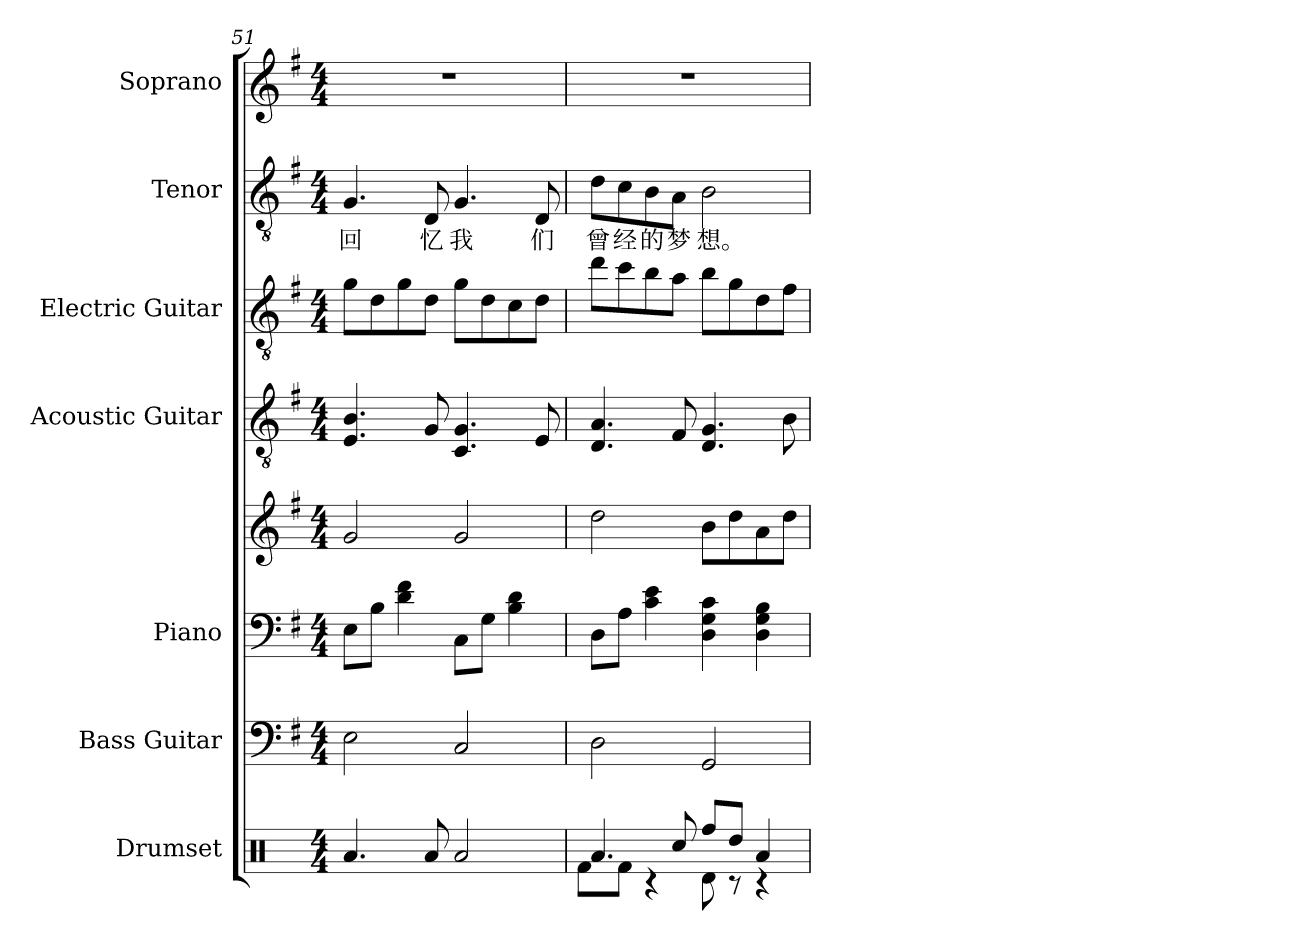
**kern	**kern	**kern	**kern	**kern	**kern	**kern	**text	**kern
*part7	*part6	*part5	*part5	*part4	*part3	*part2	*part2	*part1
*staff8	*staff7	*staff6	*staff5	*staff4	*staff3	*staff2	*staff2	*staff1
*I"Drumset	*I"Bass Guitar	*I"Piano	*	*I"Acoustic Guitar	*I"Electric Guitar	*I"Tenor	*	*I"Soprano
*I'Drs.	*I'B. Guit.	*I'Pno.	*	*I'Guit.	*I'El. Guit.	*I'T.	*	*I'S.
*clefX	*clefF4	*clefF4	*clefG2	*clefGv2	*clefGv2	*clefGv2	*	*clefG2
*	*ITrd7c12	*	*	*	*	*	*	*
*k[]	*k[f#]	*k[f#]	*k[f#]	*k[f#]	*k[f#]	*k[f#]	*	*k[f#]
*M4/4	*M4/4	*M4/4	*M4/4	*M4/4	*M4/4	*M4/4	*	*M4/4
=51	=51	=51	=51	=51	=51	=51	=51	=51
!	!	!	!	!	!	!	!LO:LY:b	!
4.Ra/	2EE\	8E\L	2g/	4.E/ 4.B/	8g\L	4.G/	回	1r
.	.	8B\J	.	.	8d\	.	.	.
.	.	4d\ 4f#\	.	.	8g\	.	.	.
!	!	!	!	!	!	!	!LO:LY:b	!
8Ra/	.	.	.	8G/	8d\J	8D/	忆	.
!	!	!	!	!	!	!	!LO:LY:b	!
2Ra/	2CC/	8C\L	2g/	4.C/ 4.G/	8g\L	4.G/	我	.
.	.	8G\J	.	.	8d\	.	.	.
.	.	4B\ 4d\	.	.	8c\	.	.	.
!	!	!	!	!	!	!	!LO:LY:b	!
.	.	.	.	8E/	8d\J	8D/	们	.
=52	=52	=52	=52	=52	=52	=52	=52	=52
*^	*	*	*	*	*	*	*	*
!	!	!	!	!	!	!	!	!LO:LY:b	!
4.Ra/	8Rf\L	2DD\	8D\L	2dd\	4.D/ 4.A/	8dd\L	8d\L	曾	1r
!	!	!	!	!	!	!	!	!LO:LY:b	!
.	8Rf\J	.	8A\J	.	.	8cc\	8c\	经	.
!	!	!	!	!	!	!	!	!LO:LY:b	!
.	4r	.	4c\ 4e\	.	.	8b\	8B\	的	.
!	!	!	!	!	!	!	!	!LO:LY:b	!
8Rcc/	.	.	.	.	8F#/	8a\J	8A\J	梦	.
!	!	!	!	!	!	!	!	!LO:LY:b	!
8Rff/L	8Rd\	2GGG/	4D\ 4G\ 4c\	8b\L	4.D/ 4.G/	8b\L	2B\	想。	.
8Rdd/J	8r	.	.	8dd\	.	8g\	.	.	.
4Ra/	4r	.	4D\ 4G\ 4B\	8a\	.	8d\	.	.	.
.	.	.	.	8dd\J	8B\	8f#\J	.	.	.
*v	*v	*	*	*	*	*	*	*	*
=	=	=	=	=	=	=	=	=
*-	*-	*-	*-	*-	*-	*-	*-	*-
